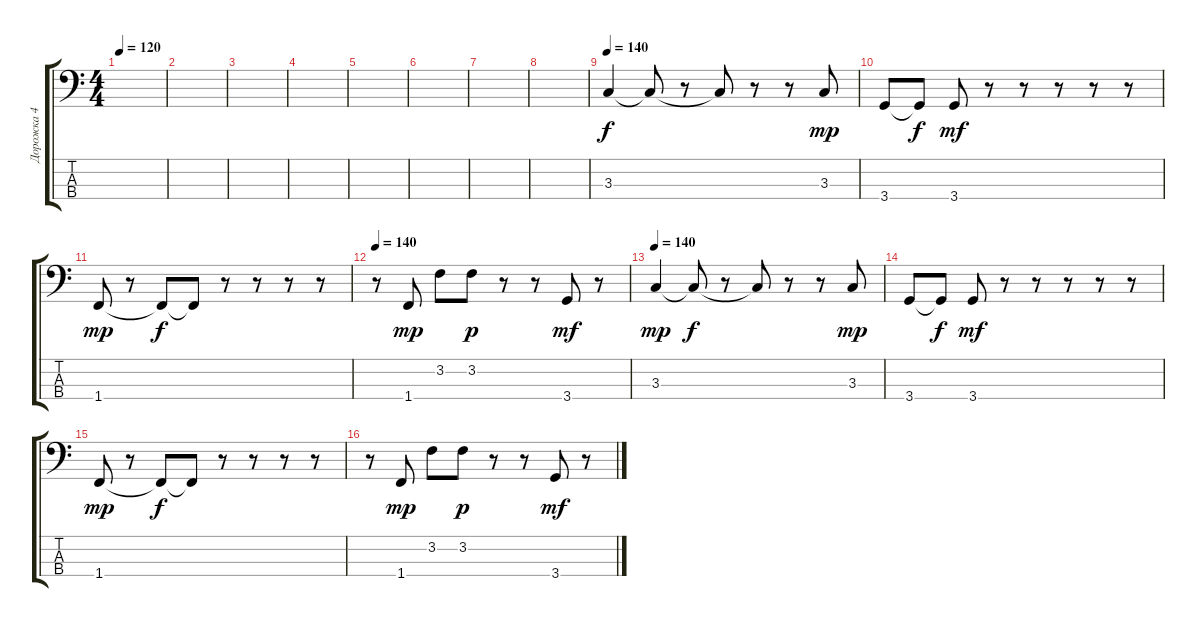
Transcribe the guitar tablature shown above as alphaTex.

\track ("Дорожка 4" "Дорожка 4") {instrument electricbasspick}
\staff {score tabs}
\tuning (G2 D2 A1 E1) {hide}
\ts (4 4)
\tempo 120
\clef f4
\ks c
|
|
|
|
|
|
|
|
\tempo 100
\tempo 140
3.3.4 3.3{t}.8{dy f} r.8 3.3{t}.8 r.8 r.8 3.3.8{dy mp} |
3.4.8 3.4{t}.8{dy f} 3.4.8{dy mf} r.8 r.8 r.8 r.8 r.8 |
1.4.8{dy mp} r.8 1.4{t}.8{dy f} 1.4{t}.8 r.8 r.8 r.8 r.8 |
\tempo 140
r.8 1.4.8{dy mp} 3.2.8 3.2.8{dy p} r.8 r.8 3.4.8{dy mf} r.8 |
\tempo 100
\tempo 140
3.3.4{dy mp} 3.3{t}.8{dy f} r.8 3.3{t}.8 r.8 r.8 3.3.8{dy mp} |
3.4.8 3.4{t}.8{dy f} 3.4.8{dy mf} r.8 r.8 r.8 r.8 r.8 |
1.4.8{dy mp} r.8 1.4{t}.8{dy f} 1.4{t}.8 r.8 r.8 r.8 r.8 |
r.8 1.4.8{dy mp} 3.2.8 3.2.8{dy p} r.8 r.8 3.4.8{dy mf} r.8
